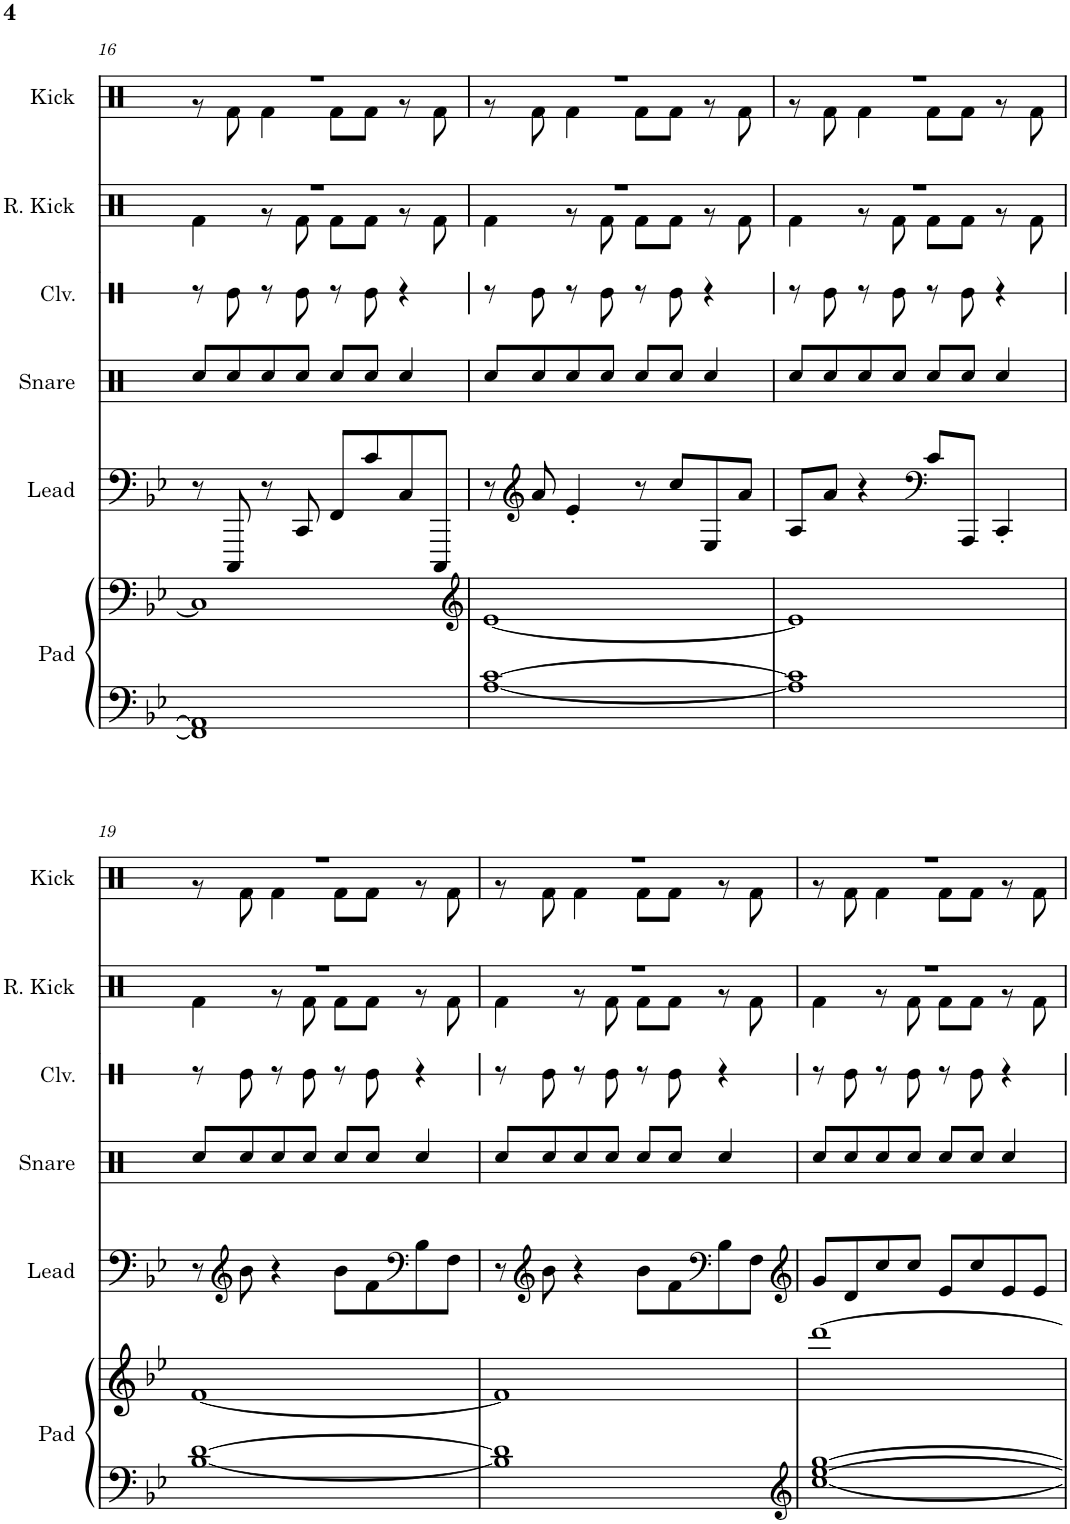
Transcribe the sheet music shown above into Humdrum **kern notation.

**kern	**kern	**kern	**kern	**kern	**kern	**kern
*part6	*part6	*part5	*part4	*part3	*part2	*part1
*staff7	*staff6	*staff5	*staff4	*staff3	*staff2	*staff1
*I"Pad	*	*I"Lead	*I"Snare	*I"Claves	*I"Reverb Kick	*I"Kick
*I'Pad	*	*I'Lead	*I'Snare	*I'Clv.	*I'R. Kick	*I'Kick
!!LO:PB:g=z
*clefF4	*clefF4	*clefF4	*clefX	*clefX	*clefX	*clefX
*k[b-e-]	*k[b-e-]	*k[b-e-]	*k[b-e-]	*k[b-e-]	*k[b-e-]	*k[b-e-]
*M4/4	*M4/4	*M4/4	*M4/4	*M4/4	*M4/4	*M4/4
=16	=16	=16	=16	=16	=16	=16
*	*	*	*	*	*^	*^
1FF] 1AA]	1C]	8r	8Rcc/L	8r	1r	4Rf\	1r	8r
.	.	8CCC/	8Rcc/	8Re\	.	.	.	8Rf\
.	.	8r	8Rcc/	8r	.	8r	.	4Rf\
.	.	8CC/	8Rcc/J	8Re\	.	8Rf\	.	.
.	.	8FF/L	8Rcc/L	8r	.	8Rf\L	.	8Rf\L
.	.	8c/	8Rcc/J	8Re\	.	8Rf\J	.	8Rf\J
.	.	8C/	4Rcc/	4r	.	8r	.	8r
.	.	8CCC/J	.	.	.	8Rf\	.	8Rf\
=17	=17	=17	=17	=17	=17	=17	=17	=17
*	*clefG2	*	*	*	*	*	*	*
[1A [1c	[1e-	8r	8Rcc/L	8r	1r	4Rf\	1r	8r
*	*	*clefG2	*	*	*	*	*	*
.	.	8a/	8Rcc/	8Re\	.	.	.	8Rf\
.	.	4e-'/	8Rcc/	8r	.	8r	.	4Rf\
.	.	.	8Rcc/J	8Re\	.	8Rf\	.	.
.	.	8r	8Rcc/L	8r	.	8Rf\L	.	8Rf\L
.	.	8cc/L	8Rcc/J	8Re\	.	8Rf\J	.	8Rf\J
.	.	8E-/	4Rcc/	4r	.	8r	.	8r
.	.	8a/J	.	.	.	8Rf\	.	8Rf\
=18	=18	=18	=18	=18	=18	=18	=18	=18
1A] 1c]	1e-]	8A/L	8Rcc/L	8r	1r	4Rf\	1r	8r
.	.	8a/J	8Rcc/	8Re\	.	.	.	8Rf\
.	.	4r	8Rcc/	8r	.	8r	.	4Rf\
.	.	.	8Rcc/J	8Re\	.	8Rf\	.	.
*	*	*clefF4	*	*	*	*	*	*
.	.	8c/L	8Rcc/L	8r	.	8Rf\L	.	8Rf\L
.	.	8AAA/J	8Rcc/J	8Re\	.	8Rf\J	.	8Rf\J
.	.	4CC'/	4Rcc/	4r	.	8r	.	8r
.	.	.	.	.	.	8Rf\	.	8Rf\
!!LO:LB:g=z	!!
=19	=19	=19	=19	=19	=19	=19	=19	=19
[1B- [1d	[1f	8r	8Rcc/L	8r	1r	4Rf\	1r	8r
*	*	*clefG2	*	*	*	*	*	*
.	.	8b-\	8Rcc/	8Re\	.	.	.	8Rf\
.	.	4r	8Rcc/	8r	.	8r	.	4Rf\
.	.	.	8Rcc/J	8Re\	.	8Rf\	.	.
.	.	8b-\L	8Rcc/L	8r	.	8Rf\L	.	8Rf\L
.	.	8f\	8Rcc/J	8Re\	.	8Rf\J	.	8Rf\J
*	*	*clefF4	*	*	*	*	*	*
.	.	8B-\	4Rcc/	4r	.	8r	.	8r
.	.	8F\J	.	.	.	8Rf\	.	8Rf\
=20	=20	=20	=20	=20	=20	=20	=20	=20
1B-] 1d]	1f]	8r	8Rcc/L	8r	1r	4Rf\	1r	8r
*	*	*clefG2	*	*	*	*	*	*
.	.	8b-\	8Rcc/	8Re\	.	.	.	8Rf\
.	.	4r	8Rcc/	8r	.	8r	.	4Rf\
.	.	.	8Rcc/J	8Re\	.	8Rf\	.	.
.	.	8b-\L	8Rcc/L	8r	.	8Rf\L	.	8Rf\L
.	.	8f\	8Rcc/J	8Re\	.	8Rf\J	.	8Rf\J
*	*	*clefF4	*	*	*	*	*	*
.	.	8B-\	4Rcc/	4r	.	8r	.	8r
.	.	8F\J	.	.	.	8Rf\	.	8Rf\
=21	=21	=21	=21	=21	=21	=21	=21	=21
*clefG2	*	*clefG2	*	*	*	*	*	*
[1cc [1ee- [1gg	[1ddd	8g/L	8Rcc/L	8r	1r	4Rf\	1r	8r
.	.	8d/	8Rcc/	8Re\	.	.	.	8Rf\
.	.	8cc/	8Rcc/	8r	.	8r	.	4Rf\
.	.	8cc/J	8Rcc/J	8Re\	.	8Rf\	.	.
.	.	8e-/L	8Rcc/L	8r	.	8Rf\L	.	8Rf\L
.	.	8cc/	8Rcc/J	8Re\	.	8Rf\J	.	8Rf\J
.	.	8e-/	4Rcc/	4r	.	8r	.	8r
.	.	8e-/J	.	.	.	8Rf\	.	8Rf\
*	*	*	*	*	*v	*v	*	*
*	*	*	*	*	*	*v	*v
=	=	=	=	=	=	=
*-	*-	*-	*-	*-	*-	*-
